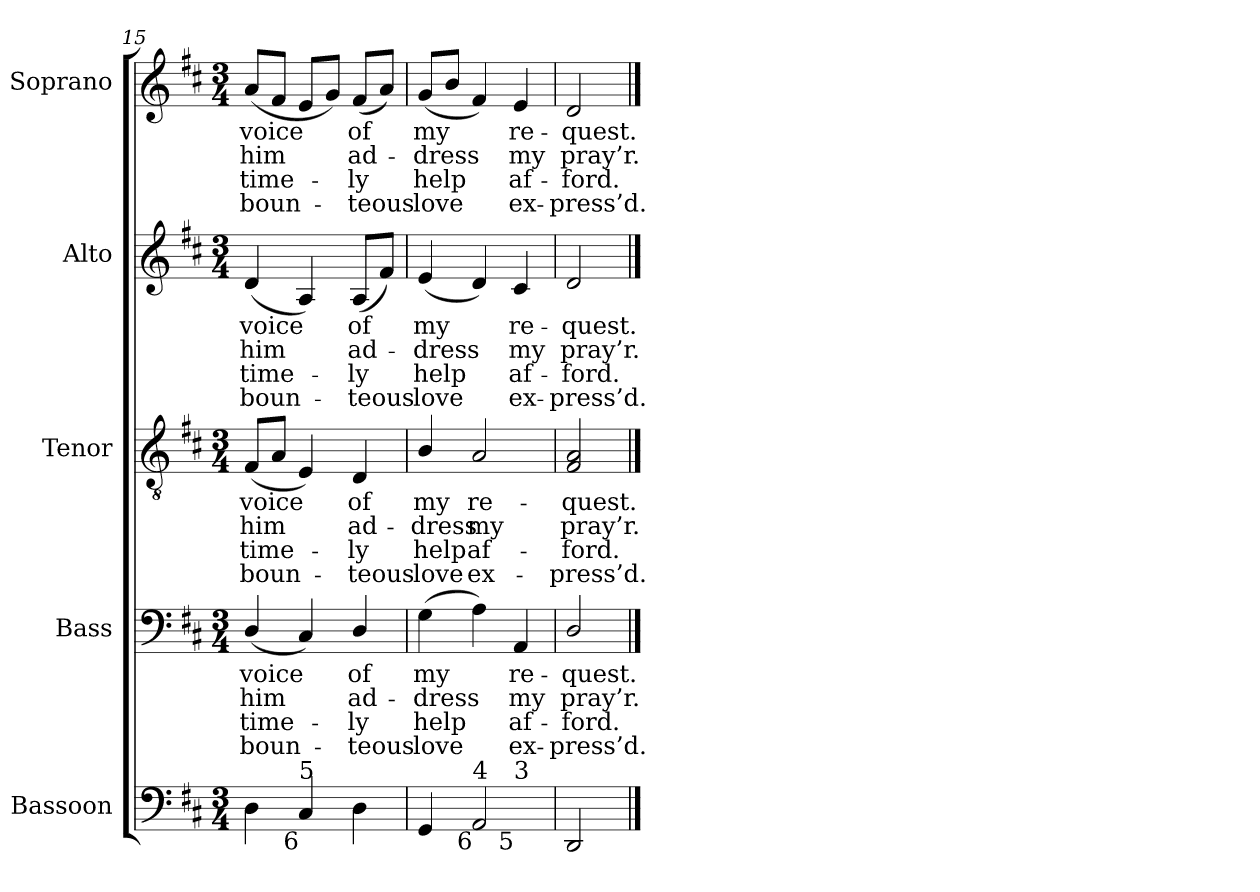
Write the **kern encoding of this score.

**kern	**kern	**text	**text	**text	**text	**kern	**text	**text	**text	**text	**kern	**text	**text	**text	**text	**kern	**text	**text	**text	**text
*part5	*part4	*part4	*part4	*part4	*part4	*part3	*part3	*part3	*part3	*part3	*part2	*part2	*part2	*part2	*part2	*part1	*part1	*part1	*part1	*part1
*staff5	*staff4	*staff4	*staff4	*staff4	*staff4	*staff3	*staff3	*staff3	*staff3	*staff3	*staff2	*staff2	*staff2	*staff2	*staff2	*staff1	*staff1	*staff1	*staff1	*staff1
*I"Bassoon	*I"Bass	*	*	*	*	*I"Tenor	*	*	*	*	*I"Alto	*	*	*	*	*I"Soprano	*	*	*	*
*I'Bsn.	*I'B.	*	*	*	*	*I'T.	*	*	*	*	*I'A.	*	*	*	*	*I'S.	*	*	*	*
*clefF4	*clefF4	*	*	*	*	*clefGv2	*	*	*	*	*clefG2	*	*	*	*	*clefG2	*	*	*	*
*	*	*	*	*	*	*ITrd7c12	*	*	*	*	*	*	*	*	*	*	*	*	*	*
*k[f#c#]	*k[f#c#]	*	*	*	*	*k[f#c#]	*	*	*	*	*k[f#c#]	*	*	*	*	*k[f#c#]	*	*	*	*
*D:	*D:	*	*	*	*	*D:	*	*	*	*	*D:	*	*	*	*	*D:	*	*	*	*
*M3/4	*M3/4	*	*	*	*	*M3/4	*	*	*	*	*M3/4	*	*	*	*	*M3/4	*	*	*	*
=15	=15	=15	=15	=15	=15	=15	=15	=15	=15	=15	=15	=15	=15	=15	=15	=15	=15	=15	=15	=15
!	!	!LO:LY:b:color=#000000	!LO:LY:b:color=#000000	!LO:LY:b:color=#000000	!LO:LY:b:color=#000000	!	!	!	!	!	!	!	!	!	!	!	!	!	!	!
!	!	!	!	!	!	!	!LO:LY:b:color=#000000	!LO:LY:b:color=#000000	!LO:LY:b:color=#000000	!LO:LY:b:color=#000000	!	!	!	!	!	!	!	!	!	!
!	!	!	!	!	!	!	!	!	!	!	!	!LO:LY:b:color=#000000	!LO:LY:b:color=#000000	!LO:LY:b:color=#000000	!LO:LY:b:color=#000000	!	!	!	!	!
!	!	!	!	!	!	!	!	!	!	!	!	!	!	!	!	!	!LO:LY:b:color=#000000	!LO:LY:b:color=#000000	!LO:LY:b:color=#000000	!LO:LY:b:color=#000000
4Di\	(4Di/	voice	him	time-	-boun-	(8FF#i/L	voice	him	time-	-boun-	(4di/	voice	him	time-	-boun-	(8ai/L	voice	him	time-	-boun-
.	.	.	.	.	.	8AAi/J	.	.	.	.	.	.	.	.	.	8f#i/J	.	.	.	.
!LO:TX:b:rj:t=6	!	!	!	!	!	!	!	!	!	!	!	!	!	!	!	!	!	!	!	!
!LO:TX:t=5	!	!	!	!	!	!	!	!	!	!	!	!	!	!	!	!	!	!	!	!
4C#i/	4C#i/)	.	.	.	.	4EEi/)	.	.	.	.	4Ai/)	.	.	.	.	8ei/L	.	.	.	.
.	.	.	.	.	.	.	.	.	.	.	.	.	.	.	.	8gi/J)	.	.	.	.
!	!	!LO:LY:b:color=#000000	!LO:LY:b:color=#000000	!LO:LY:b:color=#000000	!LO:LY:b:color=#000000	!	!	!	!	!	!	!	!	!	!	!	!	!	!	!
!	!	!	!	!	!	!	!LO:LY:b:color=#000000	!LO:LY:b:color=#000000	!LO:LY:b:color=#000000	!LO:LY:b:color=#000000	!	!	!	!	!	!	!	!	!	!
!	!	!	!	!	!	!	!	!	!	!	!	!LO:LY:b:color=#000000	!LO:LY:b:color=#000000	!LO:LY:b:color=#000000	!LO:LY:b:color=#000000	!	!	!	!	!
!	!	!	!	!	!	!	!	!	!	!	!	!	!	!	!	!	!LO:LY:b:color=#000000	!LO:LY:b:color=#000000	!LO:LY:b:color=#000000	!LO:LY:b:color=#000000
4Di\	4Di/	of	ad-	-ly	teous	4DDi/	of	ad-	-ly	teous	(8Ai/L	of	ad-	-ly	teous	(8f#i/L	of	ad-	-ly	teous
.	.	.	.	.	.	.	.	.	.	.	8f#i/J)	.	.	.	.	8ai/J)	.	.	.	.
=16	=16	=16	=16	=16	=16	=16	=16	=16	=16	=16	=16	=16	=16	=16	=16	=16	=16	=16	=16	=16
!	!	!LO:LY:b:color=#000000	!LO:LY:b:color=#000000	!LO:LY:b:color=#000000	!LO:LY:b:color=#000000	!	!	!	!	!	!	!	!	!	!	!	!	!	!	!
!	!	!	!	!	!	!	!LO:LY:b:color=#000000	!LO:LY:b:color=#000000	!LO:LY:b:color=#000000	!LO:LY:b:color=#000000	!	!	!	!	!	!	!	!	!	!
!	!	!	!	!	!	!	!	!	!	!	!	!LO:LY:b:color=#000000	!LO:LY:b:color=#000000	!LO:LY:b:color=#000000	!LO:LY:b:color=#000000	!	!	!	!	!
!LO:TX:b:rj:t=6	!	!	!	!	!	!	!	!	!	!	!	!	!	!	!	!	!	!	!	!
!	!	!	!	!	!	!	!	!	!	!	!	!	!	!	!	!	!LO:LY:b:color=#000000	!LO:LY:b:color=#000000	!LO:LY:b:color=#000000	!LO:LY:b:color=#000000
*^	*	*	*	*	*	*	*	*	*	*	*	*	*	*	*	*	*	*	*	*
4GGi/	2ryy	(4Gi\	my	-dress	help	love	4BBi/	my	-dress	help	love	(4ei/	my	-dress	help	love	(8gi/L	my	-dress	help	love
.	.	.	.	.	.	.	.	.	.	.	.	.	.	.	.	.	8bi/J	.	.	.	.
!LO:TX:b:rj:t=6	!	!	!	!	!	!	!	!	!	!	!	!	!	!	!	!	!	!	!	!	!
!LO:TX:t=4	!	!	!	!	!	!	!	!	!	!	!	!	!	!	!	!	!	!	!	!	!
!	!	!	!	!	!	!	!	!LO:LY:b:color=#000000	!LO:LY:b:color=#000000	!LO:LY:b:color=#000000	!LO:LY:b:color=#000000	!	!	!	!	!	!	!	!	!	!
2AAi/	.	4Ai\)	.	.	.	.	2AAi/	re-	my	af-	-ex-	4di/)	.	.	.	.	4f#i/)	.	.	.	.
!	!	!	!LO:LY:b:color=#000000	!LO:LY:b:color=#000000	!LO:LY:b:color=#000000	!LO:LY:b:color=#000000	!	!	!	!	!	!	!	!	!	!	!	!	!	!	!
!	!	!	!	!	!	!	!	!	!	!	!	!	!LO:LY:b:color=#000000	!LO:LY:b:color=#000000	!LO:LY:b:color=#000000	!LO:LY:b:color=#000000	!	!	!	!	!
!	!LO:TX:b:rj:t=5	!	!	!	!	!	!	!	!	!	!	!	!	!	!	!	!	!	!	!	!
!	!LO:TX:t=3	!	!	!	!	!	!	!	!	!	!	!	!	!	!	!	!	!	!	!	!
!	!	!	!	!	!	!	!	!	!	!	!	!	!	!	!	!	!	!LO:LY:b:color=#000000	!LO:LY:b:color=#000000	!LO:LY:b:color=#000000	!LO:LY:b:color=#000000
.	4ryy	4AAi/	re-	my	af-	-ex-	.	.	.	.	.	4c#i/	re-	my	af-	-ex-	4ei/	re-	my	af-	-ex-
*v	*v	*	*	*	*	*	*	*	*	*	*	*	*	*	*	*	*	*	*	*	*
=17	=17	=17	=17	=17	=17	=17	=17	=17	=17	=17	=17	=17	=17	=17	=17	=17	=17	=17	=17	=17
*^	*	*	*	*	*	*	*	*	*	*	*	*	*	*	*	*	*	*	*	*
!	!	!	!LO:LY:b:color=#000000	!LO:LY:b:color=#000000	!LO:LY:b:color=#000000	!LO:LY:b:color=#000000	!	!	!	!	!	!	!	!	!	!	!	!	!	!	!
*v	*v	*	*	*	*	*	*	*	*	*	*	*	*	*	*	*	*	*	*	*	*
*^	*	*	*	*	*	*	*	*	*	*	*	*	*	*	*	*	*	*	*	*
!	!	!	!	!	!	!	!	!LO:LY:b:color=#000000	!LO:LY:b:color=#000000	!LO:LY:b:color=#000000	!LO:LY:b:color=#000000	!	!	!	!	!	!	!	!	!	!
*v	*v	*	*	*	*	*	*	*	*	*	*	*	*	*	*	*	*	*	*	*	*
*^	*	*	*	*	*	*	*	*	*	*	*	*	*	*	*	*	*	*	*	*
!	!	!	!	!	!	!	!	!	!	!	!	!	!LO:LY:b:color=#000000	!LO:LY:b:color=#000000	!LO:LY:b:color=#000000	!LO:LY:b:color=#000000	!	!	!	!	!
*v	*v	*	*	*	*	*	*	*	*	*	*	*	*	*	*	*	*	*	*	*	*
*^	*	*	*	*	*	*	*	*	*	*	*	*	*	*	*	*	*	*	*	*
!	!	!	!	!	!	!	!	!	!	!	!	!	!	!	!	!	!	!LO:LY:b:color=#000000	!LO:LY:b:color=#000000	!LO:LY:b:color=#000000	!LO:LY:b:color=#000000
*v	*v	*	*	*	*	*	*	*	*	*	*	*	*	*	*	*	*	*	*	*	*
2DDi/	2Di/	-quest.	pray’r.	-ford.	press’d.	2FF#i/ 2AAi	-quest.	pray’r.	-ford.	press’d.	2di/	-quest.	pray’r.	-ford.	press’d.	2di/	-quest.	pray’r.	-ford.	press’d.
==	==	==	==	==	==	==	==	==	==	==	==	==	==	==	==	==	==	==	==	==
*-	*-	*-	*-	*-	*-	*-	*-	*-	*-	*-	*-	*-	*-	*-	*-	*-	*-	*-	*-	*-
